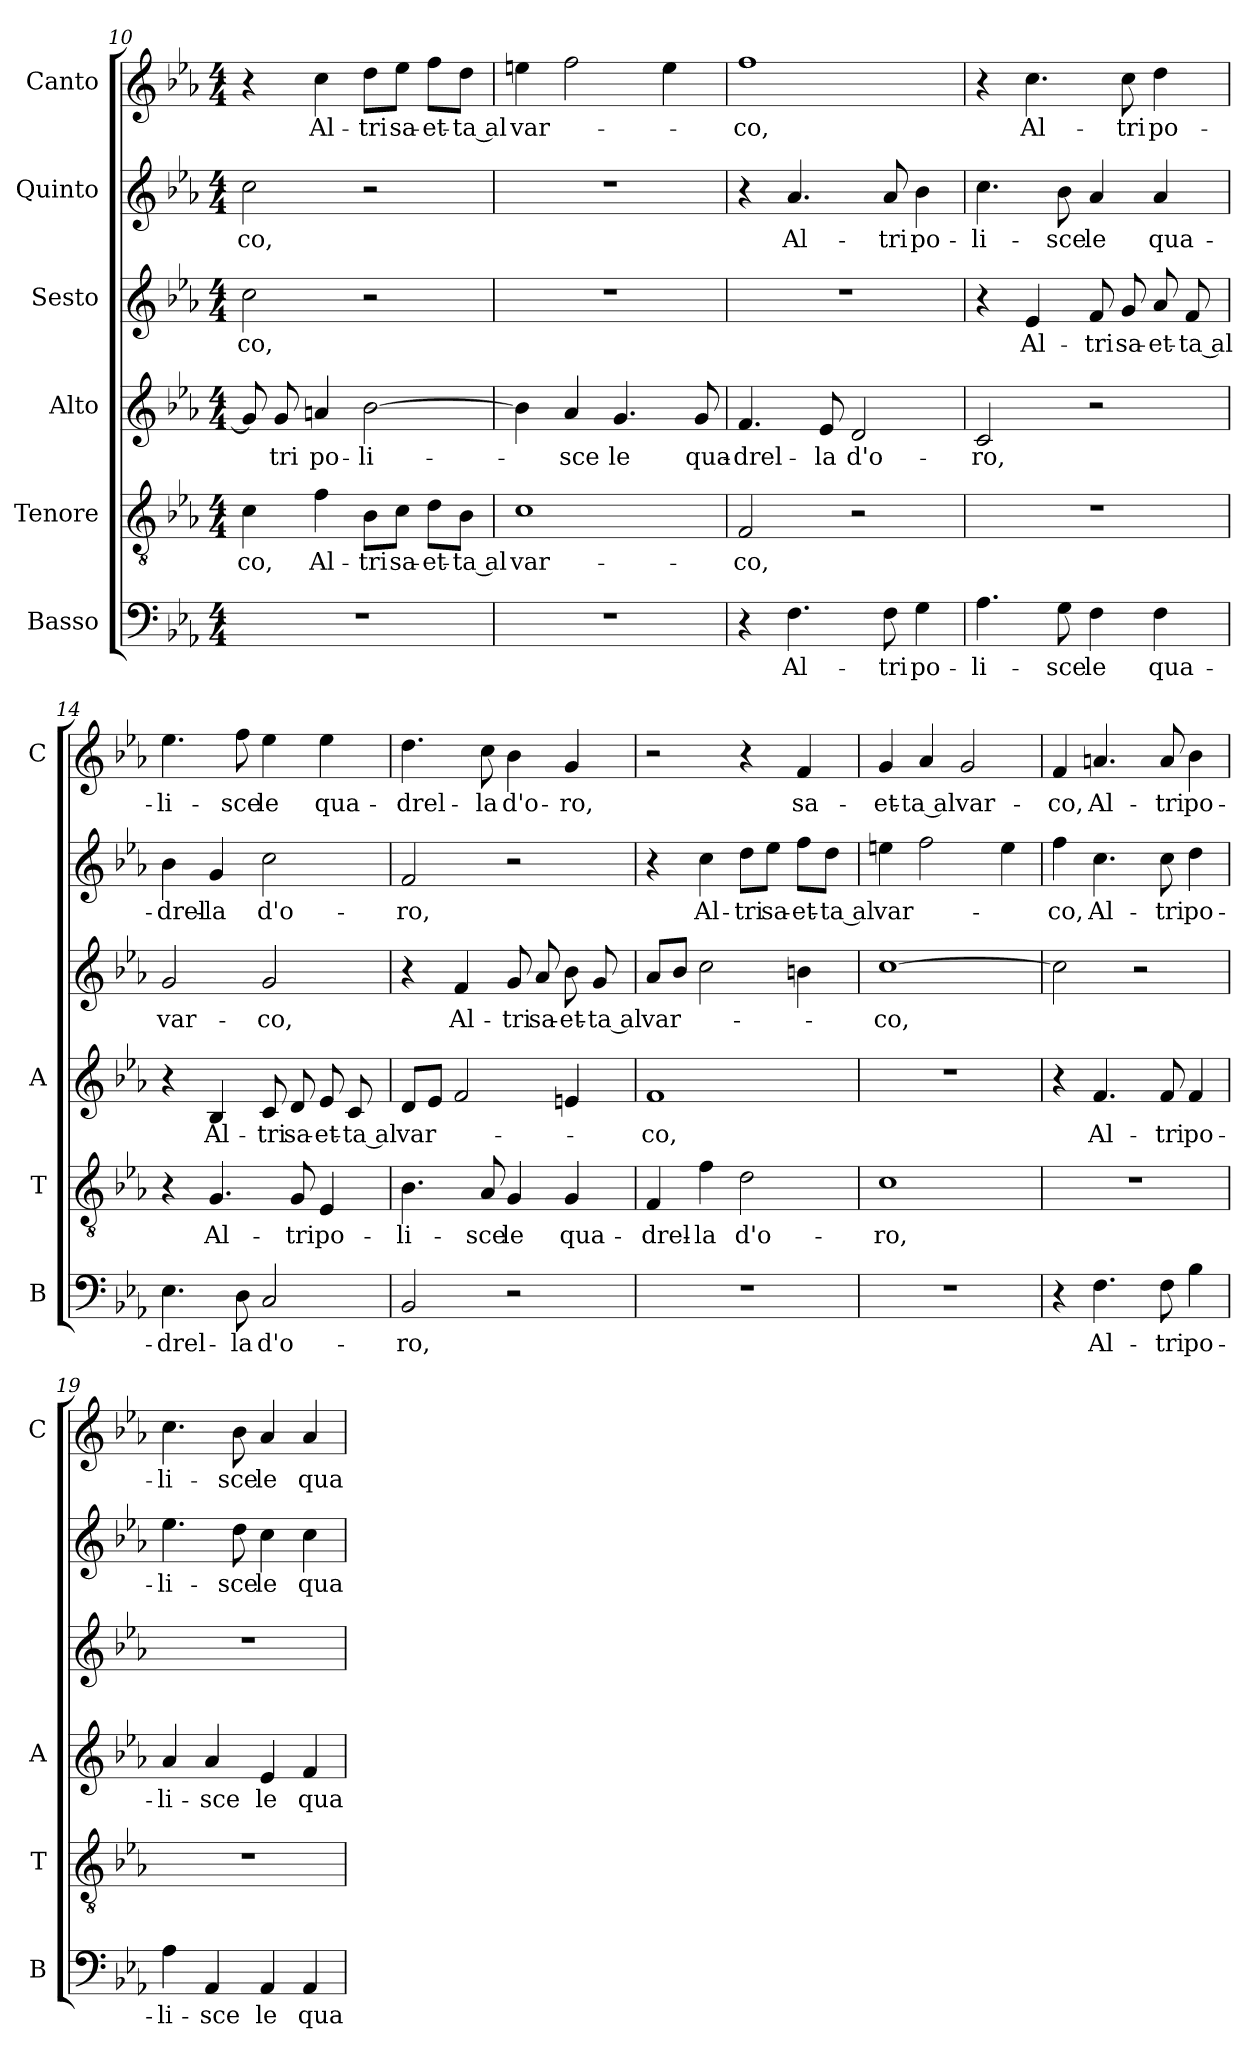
**kern	**text	**kern	**text	**kern	**text	**kern	**text	**kern	**text	**kern	**text
*part6	*part6	*part5	*part5	*part4	*part4	*part3	*part3	*part2	*part2	*part1	*part1
*staff6	*staff6	*staff5	*staff5	*staff4	*staff4	*staff3	*staff3	*staff2	*staff2	*staff1	*staff1
*I"Basso	*	*I"Tenore	*	*I"Alto	*	*I"Sesto	*	*I"Quinto	*	*I"Canto	*
*I'B	*	*I'T	*	*I'A	*	*	*	*	*	*I'C	*
*clefF4	*	*clefGv2	*	*clefG2	*	*clefG2	*	*clefG2	*	*clefG2	*
*k[b-e-a-]	*	*k[b-e-a-]	*	*k[b-e-a-]	*	*k[b-e-a-]	*	*k[b-e-a-]	*	*k[b-e-a-]	*
*E-:	*	*E-:	*	*E-:	*	*E-:	*	*E-:	*	*E-:	*
*M4/4	*	*M4/4	*	*M4/4	*	*M4/4	*	*M4/4	*	*M4/4	*
=10	=10	=10	=10	=10	=10	=10	=10	=10	=10	=10	=10
!	!	!	!LO:LY:b	!	!	!	!LO:LY:b	!	!LO:LY:b	!	!
1r	.	4c\	-co,	8g/]	.	2cc\	-co,	2cc\	-co,	4r	.
!	!	!	!	!	!LO:LY:b	!	!	!	!	!	!
.	.	.	.	8g/	-tri	.	.	.	.	.	.
!	!	!	!LO:LY:b	!	!LO:LY:b	!	!	!	!	!	!LO:LY:b
.	.	4f\	Al-	4an/	po-	.	.	.	.	4cc\	Al-
!	!	!	!LO:LY:b	!	!LO:LY:b	!	!	!	!	!	!LO:LY:b
.	.	8B-\L	-tri	[2b-\	-li-	2r	.	2r	.	8dd\L	-tri
!	!	!	!LO:LY:b	!	!	!	!	!	!	!	!LO:LY:b
.	.	8c\J	sa-	.	.	.	.	.	.	8ee-\J	sa-
!	!	!	!LO:LY:b	!	!	!	!	!	!	!	!LO:LY:b
.	.	8d\L	-et-	.	.	.	.	.	.	8ff\L	-et-
!	!	!	!LO:LY:b	!	!	!	!	!	!	!	!LO:LY:b
.	.	8B-\J	-ta al	.	.	.	.	.	.	8dd\J	-ta al
=11	=11	=11	=11	=11	=11	=11	=11	=11	=11	=11	=11
!	!	!	!LO:LY:b	!	!	!	!	!	!	!	!LO:LY:b
1r	.	1c	var-	4b-\]	.	1r	.	1r	.	4een\	var-
!	!	!	!	!	!LO:LY:b	!	!	!	!	!	!
.	.	.	.	4a-/	-sce	.	.	.	.	2ff\	.
!	!	!	!	!	!LO:LY:b	!	!	!	!	!	!
.	.	.	.	4.g/	le	.	.	.	.	.	.
.	.	.	.	.	.	.	.	.	.	4ee\	.
!	!	!	!	!	!LO:LY:b	!	!	!	!	!	!
.	.	.	.	8g/	qua-	.	.	.	.	.	.
=12	=12	=12	=12	=12	=12	=12	=12	=12	=12	=12	=12
!	!	!	!LO:LY:b	!	!LO:LY:b	!	!	!	!	!	!LO:LY:b
4r	.	2F/	-co,	4.f/	-drel-	1r	.	4r	.	1ff	-co,
!	!LO:LY:b	!	!	!	!	!	!	!	!LO:LY:b	!	!
4.F\	Al-	.	.	.	.	.	.	4.a-/	Al-	.	.
!	!	!	!	!	!LO:LY:b	!	!	!	!	!	!
.	.	.	.	8e-/	-la	.	.	.	.	.	.
!	!	!	!	!	!LO:LY:b	!	!	!	!	!	!
.	.	2r	.	2d/	d'o-	.	.	.	.	.	.
!	!LO:LY:b	!	!	!	!	!	!	!	!LO:LY:b	!	!
8F\	-tri	.	.	.	.	.	.	8a-/	-tri	.	.
!	!LO:LY:b	!	!	!	!	!	!	!	!LO:LY:b	!	!
4G\	po-	.	.	.	.	.	.	4b-\	po-	.	.
=13	=13	=13	=13	=13	=13	=13	=13	=13	=13	=13	=13
!	!LO:LY:b	!	!	!	!LO:LY:b	!	!	!	!LO:LY:b	!	!
4.A-\	-li-	1r	.	2c/	-ro,	4r	.	4.cc\	-li-	4r	.
!	!	!	!	!	!	!	!LO:LY:b	!	!	!	!LO:LY:b
.	.	.	.	.	.	4e-/	Al-	.	.	4.cc\	Al-
!	!LO:LY:b	!	!	!	!	!	!	!	!LO:LY:b	!	!
8G\	-sce	.	.	.	.	.	.	8b-\	-sce	.	.
!	!LO:LY:b	!	!	!	!	!	!LO:LY:b	!	!LO:LY:b	!	!
4F\	le	.	.	2r	.	8f/	-tri	4a-/	le	.	.
!	!	!	!	!	!	!	!LO:LY:b	!	!	!	!LO:LY:b
.	.	.	.	.	.	8g/	sa-	.	.	8cc\	-tri
!	!LO:LY:b	!	!	!	!	!	!LO:LY:b	!	!LO:LY:b	!	!LO:LY:b
4F\	qua-	.	.	.	.	8a-/	-et-	4a-/	qua-	4dd\	po-
!	!	!	!	!	!	!	!LO:LY:b	!	!	!	!
.	.	.	.	.	.	8f/	-ta al	.	.	.	.
=14	=14	=14	=14	=14	=14	=14	=14	=14	=14	=14	=14
!	!LO:LY:b	!	!	!	!	!	!LO:LY:b	!	!LO:LY:b	!	!LO:LY:b
4.E-\	-drel-	4r	.	4r	.	2g/	var-	4b-\	-drel-	4.ee-\	-li-
!	!	!	!LO:LY:b	!	!LO:LY:b	!	!	!	!LO:LY:b	!	!
.	.	4.G/	Al-	4B-/	Al-	.	.	4g/	-la	.	.
!	!LO:LY:b	!	!	!	!	!	!	!	!	!	!LO:LY:b
8D\	-la	.	.	.	.	.	.	.	.	8ff\	-sce
!	!LO:LY:b	!	!	!	!LO:LY:b	!	!LO:LY:b	!	!LO:LY:b	!	!LO:LY:b
2C/	d'o-	.	.	8c/	-tri	2g/	-co,	2cc\	d'o-	4ee-\	le
!	!	!	!LO:LY:b	!	!LO:LY:b	!	!	!	!	!	!
.	.	8G/	-tri	8d/	sa-	.	.	.	.	.	.
!	!	!	!LO:LY:b	!	!LO:LY:b	!	!	!	!	!	!LO:LY:b
.	.	4E-/	po-	8e-/	-et-	.	.	.	.	4ee-\	qua-
!	!	!	!	!	!LO:LY:b	!	!	!	!	!	!
.	.	.	.	8c/	-ta al	.	.	.	.	.	.
!!LO:PB:g=z
=15	=15	=15	=15	=15	=15	=15	=15	=15	=15	=15	=15
!	!LO:LY:b	!	!LO:LY:b	!	!LO:LY:b	!	!	!	!LO:LY:b	!	!LO:LY:b
2BB-/	-ro,	4.B-\	-li-	8d/L	var-	4r	.	2f/	-ro,	4.dd\	-drel-
.	.	.	.	8e-/J	.	.	.	.	.	.	.
!	!	!	!	!	!	!	!LO:LY:b	!	!	!	!
.	.	.	.	2f/	.	4f/	Al-	.	.	.	.
!	!	!	!LO:LY:b	!	!	!	!	!	!	!	!LO:LY:b
.	.	8A-/	-sce	.	.	.	.	.	.	8cc\	-la
!	!	!	!LO:LY:b	!	!	!	!LO:LY:b	!	!	!	!LO:LY:b
2r	.	4G/	le	.	.	8g/	-tri	2r	.	4b-\	d'o-
!	!	!	!	!	!	!	!LO:LY:b	!	!	!	!
.	.	.	.	.	.	8a-/	sa-	.	.	.	.
!	!	!	!LO:LY:b	!	!	!	!LO:LY:b	!	!	!	!LO:LY:b
.	.	4G/	qua-	4en/	.	8b-\	-et-	.	.	4g/	-ro,
!	!	!	!	!	!	!	!LO:LY:b	!	!	!	!
.	.	.	.	.	.	8g/	-ta al	.	.	.	.
=16	=16	=16	=16	=16	=16	=16	=16	=16	=16	=16	=16
!	!	!	!LO:LY:b	!	!LO:LY:b	!	!LO:LY:b	!	!	!	!
1r	.	4F/	-drel-	1f	-co,	8a-/L	var-	4r	.	2r	.
.	.	.	.	.	.	8b-/J	.	.	.	.	.
!	!	!	!LO:LY:b	!	!	!	!	!	!LO:LY:b	!	!
.	.	4f\	-la	.	.	2cc\	.	4cc\	Al-	.	.
!	!	!	!LO:LY:b	!	!	!	!	!	!LO:LY:b	!	!
.	.	2d\	d'o-	.	.	.	.	8dd\L	-tri	4r	.
!	!	!	!	!	!	!	!	!	!LO:LY:b	!	!
.	.	.	.	.	.	.	.	8ee-\J	sa-	.	.
!	!	!	!	!	!	!	!	!	!LO:LY:b	!	!LO:LY:b
.	.	.	.	.	.	4bn\	.	8ff\L	-et-	4f/	sa-
!	!	!	!	!	!	!	!	!	!LO:LY:b	!	!
.	.	.	.	.	.	.	.	8dd\J	-ta al	.	.
=17	=17	=17	=17	=17	=17	=17	=17	=17	=17	=17	=17
!	!	!	!LO:LY:b	!	!	!	!LO:LY:b	!	!LO:LY:b	!	!LO:LY:b
1r	.	1c	-ro,	1r	.	[1cc	-co,	4een\	var-	4g/	-et-
!	!	!	!	!	!	!	!	!	!	!	!LO:LY:b
.	.	.	.	.	.	.	.	2ff\	.	4a-/	-ta al
!	!	!	!	!	!	!	!	!	!	!	!LO:LY:b
.	.	.	.	.	.	.	.	.	.	2g/	var-
.	.	.	.	.	.	.	.	4ee\	.	.	.
=18	=18	=18	=18	=18	=18	=18	=18	=18	=18	=18	=18
!	!	!	!	!	!	!	!	!	!LO:LY:b	!	!LO:LY:b
4r	.	1r	.	4r	.	2cc\]	.	4ff\	-co,	4f/	-co,
!	!LO:LY:b	!	!	!	!LO:LY:b	!	!	!	!LO:LY:b	!	!LO:LY:b
4.F\	Al-	.	.	4.f/	Al-	.	.	4.cc\	Al-	4.an/	Al-
.	.	.	.	.	.	2r	.	.	.	.	.
!	!LO:LY:b	!	!	!	!LO:LY:b	!	!	!	!LO:LY:b	!	!LO:LY:b
8F\	-tri	.	.	8f/	-tri	.	.	8cc\	-tri	8a/	-tri
!	!LO:LY:b	!	!	!	!LO:LY:b	!	!	!	!LO:LY:b	!	!LO:LY:b
4B-\	po-	.	.	4f/	po-	.	.	4dd\	po-	4b-\	po-
=19	=19	=19	=19	=19	=19	=19	=19	=19	=19	=19	=19
!	!LO:LY:b	!	!	!	!LO:LY:b	!	!	!	!LO:LY:b	!	!LO:LY:b
4A-\	-li-	1r	.	4a-/	-li-	1r	.	4.ee-\	-li-	4.cc\	-li-
!	!LO:LY:b	!	!	!	!LO:LY:b	!	!	!	!	!	!
4AA-/	-sce	.	.	4a-/	-sce	.	.	.	.	.	.
!	!	!	!	!	!	!	!	!	!LO:LY:b	!	!LO:LY:b
.	.	.	.	.	.	.	.	8dd\	-sce	8b-\	-sce
!	!LO:LY:b	!	!	!	!LO:LY:b	!	!	!	!LO:LY:b	!	!LO:LY:b
4AA-/	le	.	.	4e-/	le	.	.	4cc\	le	4a-/	le
!	!LO:LY:b	!	!	!	!LO:LY:b	!	!	!	!LO:LY:b	!	!LO:LY:b
4AA-/	qua-	.	.	4f/	qua-	.	.	4cc\	qua-	4a-/	qua-
=	=	=	=	=	=	=	=	=	=	=	=
*-	*-	*-	*-	*-	*-	*-	*-	*-	*-	*-	*-
